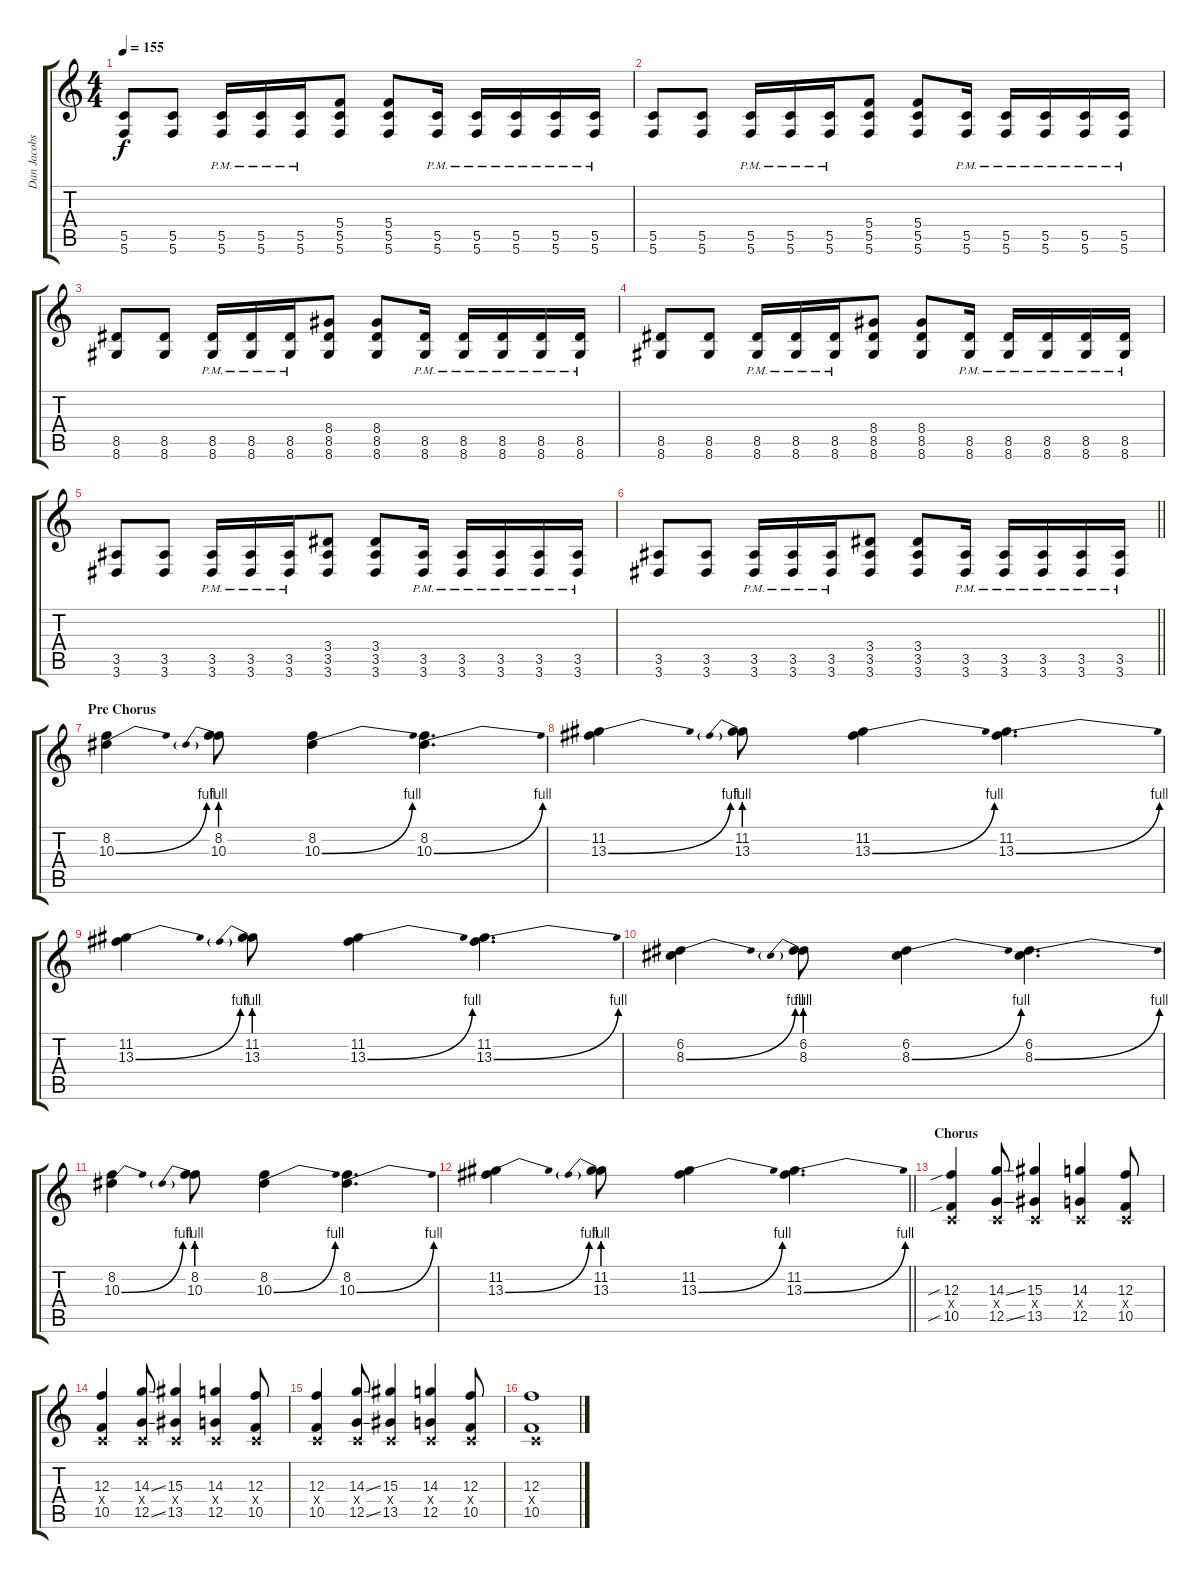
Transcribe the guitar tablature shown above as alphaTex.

\track ("Dan Jacobs" "Dan Jacobs") {instrument overdrivenguitar}
\staff {score tabs}
\tuning (D4 A3 F3 C3 G2 C2) {hide}
\ts (4 4)
\tempo 155
\clef g2
\ks c
(5.5 5.6).8{dy f} (5.5 5.6).8 (5.5{pm} 5.6{pm}).16 (5.5{pm} 5.6{pm}).16 (5.5{pm} 5.6{pm}).16 (5.4 5.5 5.6).8 (5.4 5.5 5.6).8 (5.5 5.6{pm}).16 (5.5{pm} 5.6{pm}).16 (5.5{pm} 5.6{pm}).16 (5.5{pm} 5.6{pm}).16 (5.5 5.6{pm}).16 |
(5.5 5.6).8 (5.5 5.6).8 (5.5{pm} 5.6{pm}).16 (5.5{pm} 5.6{pm}).16 (5.5{pm} 5.6{pm}).16 (5.4 5.5 5.6).8 (5.4 5.5 5.6).8 (5.5 5.6{pm}).16 (5.5{pm} 5.6{pm}).16 (5.5{pm} 5.6{pm}).16 (5.5{pm} 5.6{pm}).16 (5.5 5.6{pm}).16 |
(8.5 8.6).8 (8.5 8.6).8 (8.5{pm} 8.6{pm}).16 (8.5{pm} 8.6{pm}).16 (8.5{pm} 8.6{pm}).16 (8.4 8.5 8.6).8 (8.4 8.5 8.6).8 (8.5 8.6{pm}).16 (8.5{pm} 8.6{pm}).16 (8.5{pm} 8.6{pm}).16 (8.5{pm} 8.6{pm}).16 (8.5 8.6{pm}).16 |
(8.5 8.6).8 (8.5 8.6).8 (8.5{pm} 8.6{pm}).16 (8.5{pm} 8.6{pm}).16 (8.5{pm} 8.6{pm}).16 (8.4 8.5 8.6).8 (8.4 8.5 8.6).8 (8.5 8.6{pm}).16 (8.5{pm} 8.6{pm}).16 (8.5{pm} 8.6{pm}).16 (8.5{pm} 8.6{pm}).16 (8.5 8.6{pm}).16 |
(3.5 3.6).8 (3.5 3.6).8 (3.5{pm} 3.6{pm}).16 (3.5{pm} 3.6{pm}).16 (3.5{pm} 3.6{pm}).16 (3.4 3.5 3.6).8 (3.4 3.5 3.6).8 (3.5 3.6{pm}).16 (3.5{pm} 3.6{pm}).16 (3.5{pm} 3.6{pm}).16 (3.5{pm} 3.6{pm}).16 (3.5 3.6{pm}).16 |
\barLineRight lightlight
(3.5 3.6).8 (3.5 3.6).8 (3.5{pm} 3.6{pm}).16 (3.5{pm} 3.6{pm}).16 (3.5{pm} 3.6{pm}).16 (3.4 3.5 3.6).8 (3.4 3.5 3.6).8 (3.5 3.6{pm}).16 (3.5{pm} 3.6{pm}).16 (3.5{pm} 3.6{pm}).16 (3.5{pm} 3.6{pm}).16 (3.5 3.6{pm}).16 |
\section ("" "Pre Chorus")
(8.2 10.3{be (bend 0 0 60 4)}).4 (8.2 10.3{be (prebend 0 4 60 4)}).8 (8.2 10.3{be (bend 0 0 60 4)}).4 (8.2 10.3{be (bend 0 0 60 4)}).4{d} |
(11.2 13.3{be (bend 0 0 60 4)}).4 (11.2 13.3{be (prebend 0 4 60 4)}).8 (11.2 13.3{be (bend 0 0 60 4)}).4 (11.2 13.3{be (bend 0 0 60 4)}).4{d} |
(11.2 13.3{be (bend 0 0 60 4)}).4 (11.2 13.3{be (prebend 0 4 60 4)}).8 (11.2 13.3{be (bend 0 0 60 4)}).4 (11.2 13.3{be (bend 0 0 60 4)}).4{d} |
(6.2 8.3{be (bend 0 0 60 4)}).4 (6.2 8.3{be (prebend 0 4 60 4)}).8 (6.2 8.3{be (bend 0 0 60 4)}).4 (6.2 8.3{be (bend 0 0 60 4)}).4{d} |
(8.2 10.3{be (bend 0 0 60 4)}).4 (8.2 10.3{be (prebend 0 4 60 4)}).8 (8.2 10.3{be (bend 0 0 60 4)}).4 (8.2 10.3{be (bend 0 0 60 4)}).4{d} |
\barLineRight lightlight
(11.2 13.3{be (bend 0 0 60 4)}).4 (11.2 13.3{be (prebend 0 4 60 4)}).8 (11.2 13.3{be (bend 0 0 60 4)}).4 (11.2 13.3{be (bend 0 0 60 4)}).4{d} |
\section ("" "Chorus")
(12.3{sib} 0.4{x} 10.5{sib}).4{volume 13} (14.3{ss} 0.4{x} 12.5{ss}).8 (15.3 0.4{x} 13.5).4 (14.3 0.4{x} 12.5).4 (12.3 0.4{x} 10.5).8 |
(12.3 0.4{x} 10.5).4 (14.3{ss} 0.4{x} 12.5{ss}).8 (15.3 0.4{x} 13.5).4 (14.3 0.4{x} 12.5).4 (12.3 0.4{x} 10.5).8 |
(12.3 0.4{x} 10.5).4 (14.3{ss} 0.4{x} 12.5{ss}).8 (15.3 0.4{x} 13.5).4 (14.3 0.4{x} 12.5).4 (12.3 0.4{x} 10.5).8 |
(12.3 0.4{x} 10.5).1
